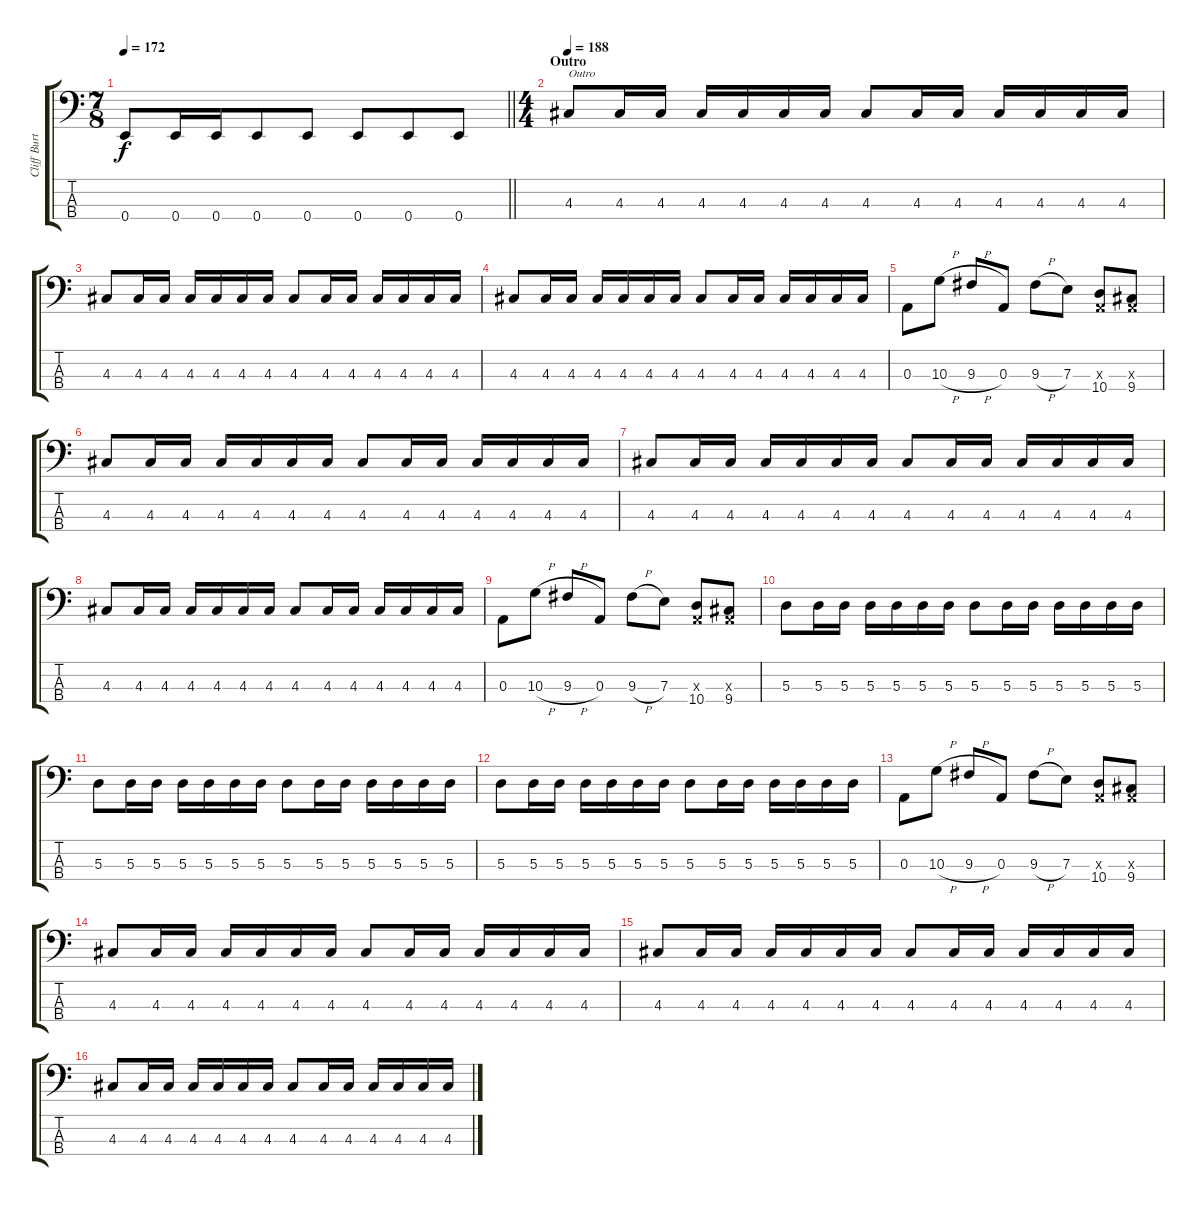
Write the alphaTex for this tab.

\track ("Cliff Burton" "Cliff Burt") {instrument electricbassfinger}
\staff {score tabs}
\tuning (G2 D2 A1 E1) {hide}
\ts (7 8)
\tempo 172
\clef f4
\barLineRight lightlight
\ks c
0.4.8{dy f} 0.4.16 0.4.16 0.4.8 0.4.8 0.4.8 0.4.8 0.4.8 |
\ts (4 4)
\section ("" "Outro")
\tempo 188
4.3.8{txt "Outro"} 4.3.16 4.3.16 4.3.16 4.3.16 4.3.16 4.3.16 4.3.8 4.3.16 4.3.16 4.3.16 4.3.16 4.3.16 4.3.16 |
4.3.8 4.3.16 4.3.16 4.3.16 4.3.16 4.3.16 4.3.16 4.3.8 4.3.16 4.3.16 4.3.16 4.3.16 4.3.16 4.3.16 |
4.3.8 4.3.16 4.3.16 4.3.16 4.3.16 4.3.16 4.3.16 4.3.8 4.3.16 4.3.16 4.3.16 4.3.16 4.3.16 4.3.16 |
0.3.8 10.3{h}.8 9.3{h}.8 0.3.8 9.3{h}.8 7.3.8 (0.3{x} 10.4).8 (0.3{x} 9.4).8 |
4.3.8 4.3.16 4.3.16 4.3.16 4.3.16 4.3.16 4.3.16 4.3.8 4.3.16 4.3.16 4.3.16 4.3.16 4.3.16 4.3.16 |
4.3.8 4.3.16 4.3.16 4.3.16 4.3.16 4.3.16 4.3.16 4.3.8 4.3.16 4.3.16 4.3.16 4.3.16 4.3.16 4.3.16 |
4.3.8 4.3.16 4.3.16 4.3.16 4.3.16 4.3.16 4.3.16 4.3.8 4.3.16 4.3.16 4.3.16 4.3.16 4.3.16 4.3.16 |
0.3.8 10.3{h}.8 9.3{h}.8 0.3.8 9.3{h}.8 7.3.8 (0.3{x} 10.4).8 (0.3{x} 9.4).8 |
5.3.8 5.3.16 5.3.16 5.3.16 5.3.16 5.3.16 5.3.16 5.3.8 5.3.16 5.3.16 5.3.16 5.3.16 5.3.16 5.3.16 |
5.3.8 5.3.16 5.3.16 5.3.16 5.3.16 5.3.16 5.3.16 5.3.8 5.3.16 5.3.16 5.3.16 5.3.16 5.3.16 5.3.16 |
5.3.8 5.3.16 5.3.16 5.3.16 5.3.16 5.3.16 5.3.16 5.3.8 5.3.16 5.3.16 5.3.16 5.3.16 5.3.16 5.3.16 |
0.3.8 10.3{h}.8 9.3{h}.8 0.3.8 9.3{h}.8 7.3.8 (0.3{x} 10.4).8 (0.3{x} 9.4).8 |
4.3.8 4.3.16 4.3.16 4.3.16 4.3.16 4.3.16 4.3.16 4.3.8 4.3.16 4.3.16 4.3.16 4.3.16 4.3.16 4.3.16 |
4.3.8 4.3.16 4.3.16 4.3.16 4.3.16 4.3.16 4.3.16 4.3.8 4.3.16 4.3.16 4.3.16 4.3.16 4.3.16 4.3.16 |
4.3.8 4.3.16 4.3.16 4.3.16 4.3.16 4.3.16 4.3.16 4.3.8 4.3.16 4.3.16 4.3.16 4.3.16 4.3.16 4.3.16
